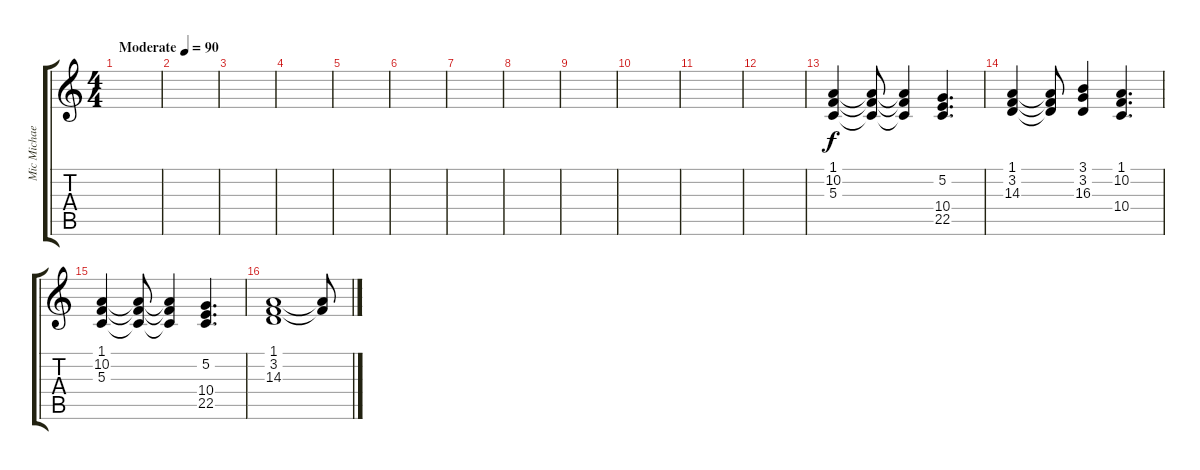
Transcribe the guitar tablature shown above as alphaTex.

\track ("Mic Michaeli" "Mic Michae") {instrument synthstrings1}
\staff {score tabs}
\tuning (E4 B3 G3 D3 A2 E2) {hide}
\ts (4 4)
\tempo (90 "Moderate")
\clef g2
\ks c
|
|
|
|
|
|
|
|
|
|
|
|
(1.1 10.2 5.3).4 (1.1{t} 10.2{t} 5.3{t}).8 (1.1{t} 10.2{t} 5.3{t}).4 (5.2 10.4 22.5).4{d} |
(1.1 3.2 14.3).4 (1.1{t} 3.2{t} 14.3{t}).8 (3.1 3.2 16.3).4 (1.1 10.2 10.4).4{d} |
(1.1 10.2 5.3).4 (1.1{t} 10.2{t} 5.3{t}).8 (1.1{t} 10.2{t} 5.3{t}).4 (5.2 10.4 22.5).4{d} |
(1.1 3.2 14.3).1 (1.1{t} 14.3{t}).8
